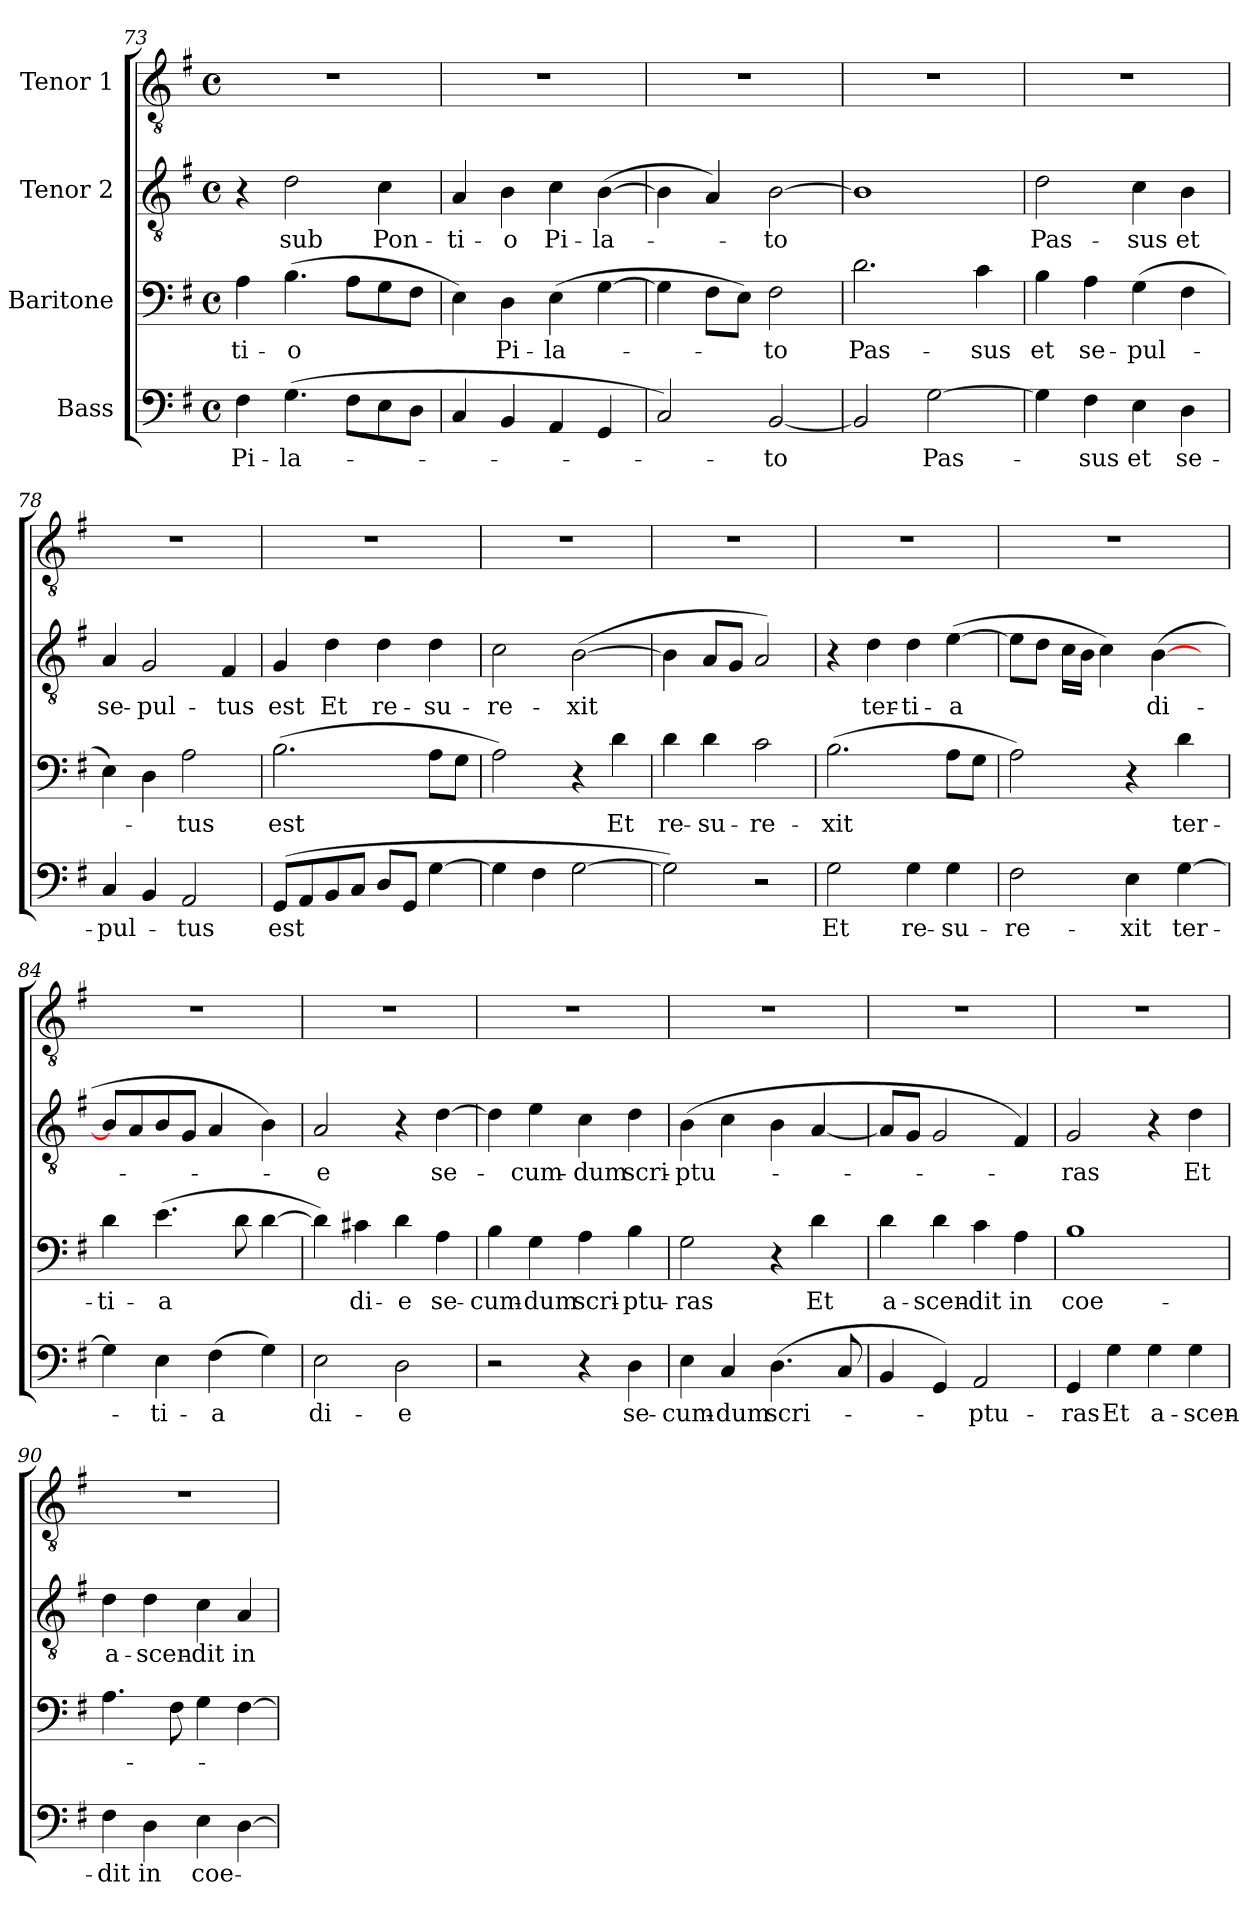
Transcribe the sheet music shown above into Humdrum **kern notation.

**kern	**text	**kern	**text	**kern	**text	**kern
*part4	*part4	*part3	*part3	*part2	*part2	*part1
*staff4	*staff4	*staff3	*staff3	*staff2	*staff2	*staff1
*I"Bass	*	*I"Baritone	*	*I"Tenor 2	*	*I"Tenor 1
!!LO:LB:g=z
*clefF4	*	*clefF4	*	*clefGv2	*	*clefGv2
*k[f#]	*	*k[f#]	*	*k[f#]	*	*k[f#]
*G:	*	*G:	*	*G:	*	*G:
*M4/4	*	*M4/4	*	*M4/4	*	*M4/4
*met(c)	*	*met(c)	*	*met(c)	*	*met(c)
=73	=73	=73	=73	=73	=73	=73
4F#\	Pi-	4A\	-ti-	4r	.	1r
(4.G\	-la-	(4.B\	-o	2d\	sub	.
8F#\L	.	8A\L	.	.	.	.
8E\	.	8G\	.	4c\	Pon-	.
8D\J	.	8F#\J	.	.	.	.
=74	=74	=74	=74	=74	=74	=74
4C/	.	4E\)	.	4A/	-ti-	1r
4BB/	.	4D\	Pi-	4B\	-o	.
4AA/	.	(4E\	-la-	4c\	Pi-	.
4GG/	.	[4G\	.	([4B\	-la-	.
=75	=75	=75	=75	=75	=75	=75
2C/)	.	4G\]	.	4B\]	.	1r
.	.	8F#\L	.	4A/)	.	.
.	.	8E\J)	.	.	.	.
[2BB/	-to	2F#\	-to	[2B\	-to	.
=76	=76	=76	=76	=76	=76	=76
2BB/]	.	2.d\	Pas-	1B]	.	1r
[2G\	Pas-	.	.	.	.	.
.	.	4c\	-sus	.	.	.
=77	=77	=77	=77	=77	=77	=77
4G\]	.	4B\	et	2d\	Pas-	1r
4F#\	-sus	4A\	se-	.	.	.
4E\	et	(4G\	-pul-	4c\	-sus	.
4D\	se-	4F#\	.	4B\	et	.
=78	=78	=78	=78	=78	=78	=78
4C/	-pul-	4E\)	.	4A/	se-	1r
4BB/	.	4D\	.	2G/	-pul-	.
2AA/	-tus	2A\	-tus	.	.	.
.	.	.	.	4F#/	-tus	.
!!LO:LB:g=z
=79	=79	=79	=79	=79	=79	=79
(8GG/L	est	(2.B\	est	4G/	est	1r
8AA/	.	.	.	.	.	.
8BB/	.	.	.	4d\	Et	.
8C/J	.	.	.	.	.	.
8D/L	.	.	.	4d\	re-	.
8GG/J	.	.	.	.	.	.
[4G\	.	8A\L	.	4d\	-su-	.
.	.	8G\J	.	.	.	.
=80	=80	=80	=80	=80	=80	=80
4G\]	.	2A\)	.	2c\	-re-	1r
4F#\	.	.	.	.	.	.
[2G\	.	4r	.	([2B\	-xit	.
.	.	4d\	Et	.	.	.
=81	=81	=81	=81	=81	=81	=81
2G\])	.	4d\	re-	4B\]	.	1r
.	.	4d\	-su-	8A/L	.	.
.	.	.	.	8G/J	.	.
2r	.	2c\	-re-	2A/)	.	.
=82	=82	=82	=82	=82	=82	=82
2G\	Et	(2.B\	-xit	4r	.	1r
.	.	.	.	4d\	ter-	.
4G\	re-	.	.	4d\	-ti-	.
4G\	-su-	8A\L	.	([4e\	-a	.
.	.	8G\J	.	.	.	.
=83	=83	=83	=83	=83	=83	=83
2F#\	-re-	2A\)	.	8e\L]	.	1r
.	.	.	.	8d\J	.	.
.	.	.	.	16c\LL	.	.
.	.	.	.	16B\JJ	.	.
.	.	.	.	4c\)	.	.
4E\	-xit	4r	.	.	.	.
.	.	.	.	([4B\	di-	.
[4G\	ter-	4d\	ter-	.	.	.
.	.	.	.	8ryy	.	.
=84	=84	=84	=84	=84	=84	=84
4G\]	.	4d\	-ti-	8B/L]	.	1r
.	.	.	.	8A/	.	.
4E\	-ti-	(4.e\	-a	8B/	.	.
.	.	.	.	8G/J	.	.
(4F#\	-a	.	.	4A/	.	.
.	.	8d\	.	.	.	.
4G\)	.	[4d\	.	4B\)	.	.
!!LO:PB:g=z
=85	=85	=85	=85	=85	=85	=85
2E\	di-	4d\])	.	2A/	-e	1r
.	.	4c#X\	di-	.	.	.
2D\	-e	4d\	-e	4r	.	.
.	.	4A\	se-	[4d\	se-	.
=86	=86	=86	=86	=86	=86	=86
2r	.	4B\	-cum-	4d\]	.	1r
.	.	4G\	-dum	4e\	-cum-	.
4r	.	4A\	scri-	4c\	-dum	.
4D\	se-	4B\	-ptu-	4d\	scri-	.
=87	=87	=87	=87	=87	=87	=87
4E\	-cum-	2G\	-ras	(4B\	-ptu-	1r
4C/	-dum	.	.	4c\	.	.
(4.D\	scri-	4r	.	4B\	.	.
.	.	4d\	Et	[4A/	.	.
8C/	.	.	.	.	.	.
=88	=88	=88	=88	=88	=88	=88
4BB/	.	4d\	a-	8A/L]	.	1r
.	.	.	.	8G/J	.	.
4GG/)	.	4d\	-scen-	2G/	.	.
2AA/	-ptu-	4c\	-dit	.	.	.
.	.	4A\	in	4F#/)	.	.
=89	=89	=89	=89	=89	=89	=89
4GG/	-ras	1B	coe-	2G/	-ras	1r
4G\	Et	.	.	.	.	.
4G\	a-	.	.	4r	.	.
4G\	-scen-	.	.	4d\	Et	.
=90	=90	=90	=90	=90	=90	=90
4F#\	-dit	4.A\	.	4d\	a-	1r
4D\	in	.	.	4d\	-scen-	.
.	.	8F#\	.	.	.	.
4E\	coe-	4G\	.	4c\	-dit	.
[4D\	.	[4F#\	.	4A/	in	.
=	=	=	=	=	=	=
*-	*-	*-	*-	*-	*-	*-
